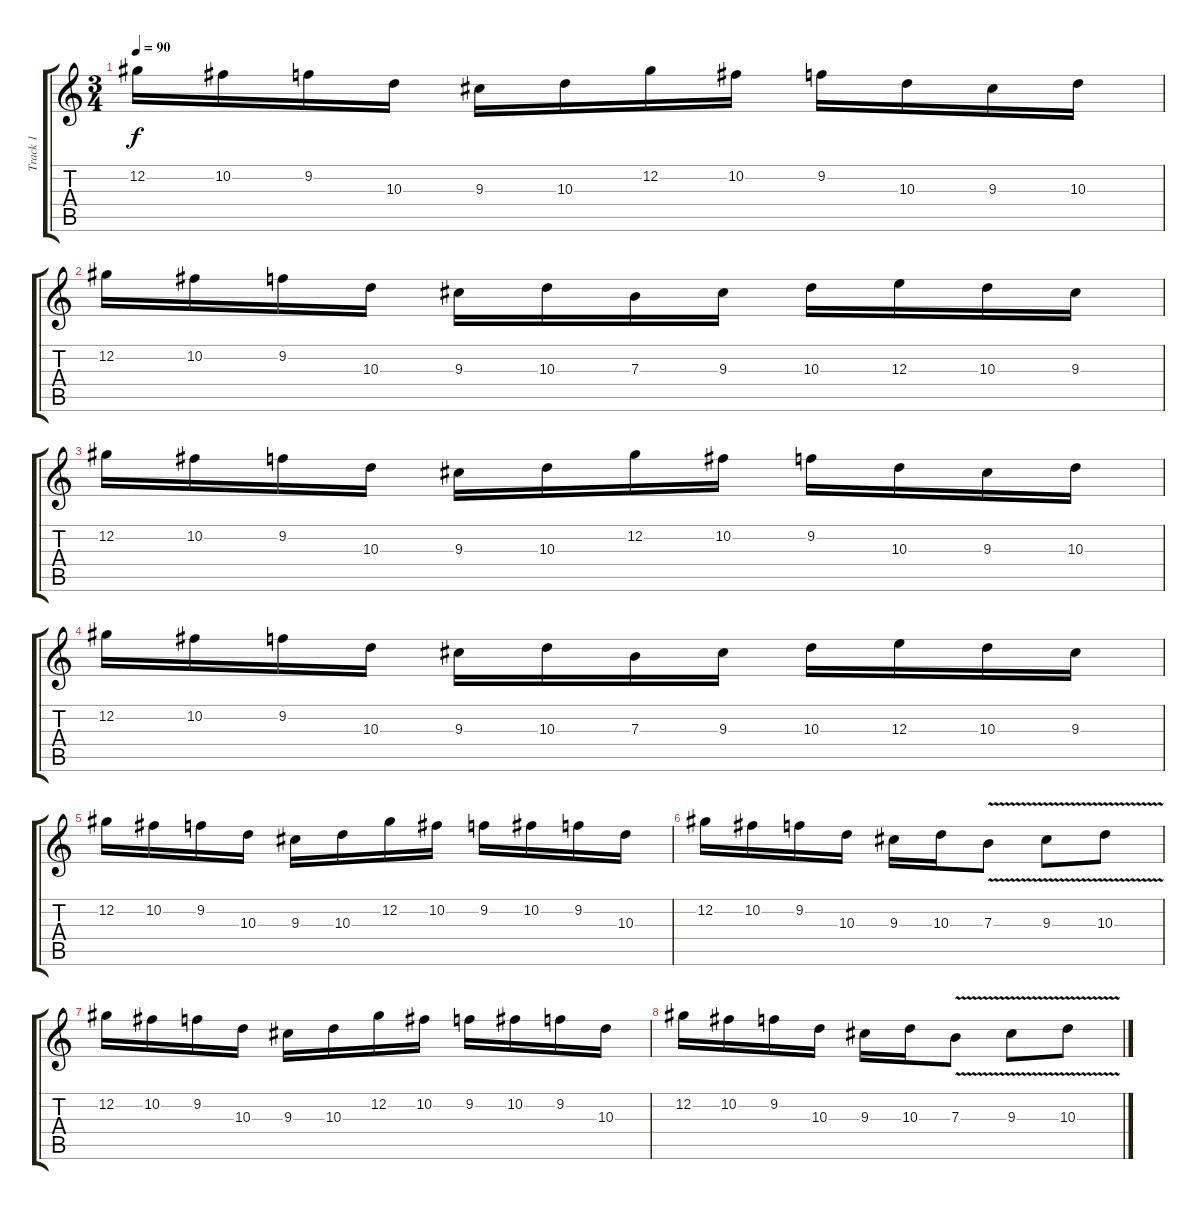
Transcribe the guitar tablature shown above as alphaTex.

\track ("Track 1" "Track 1") {instrument distortionguitar}
\staff {score tabs}
\tuning (Db4 Ab3 E3 B2 Gb2 Db2) {hide}
\ts (3 4)
\tempo 90
\clef g2
\ks c
12.2.16{dy f} 10.2.16 9.2.16 10.3.16 9.3.16 10.3.16 12.2.16 10.2.16 9.2.16 10.3.16 9.3.16 10.3.16 |
12.2.16 10.2.16 9.2.16 10.3.16 9.3.16 10.3.16 7.3.16 9.3.16 10.3.16 12.3.16 10.3.16 9.3.16 |
12.2.16 10.2.16 9.2.16 10.3.16 9.3.16 10.3.16 12.2.16 10.2.16 9.2.16 10.3.16 9.3.16 10.3.16 |
12.2.16 10.2.16 9.2.16 10.3.16 9.3.16 10.3.16 7.3.16 9.3.16 10.3.16 12.3.16 10.3.16 9.3.16 |
12.2.16 10.2.16 9.2.16 10.3.16 9.3.16 10.3.16 12.2.16 10.2.16 9.2.16 10.2.16 9.2.16 10.3.16 |
12.2.16 10.2.16 9.2.16 10.3.16 9.3.16 10.3.16 7.3{v}.8 9.3{v}.8 10.3{v}.8 |
12.2.16 10.2.16 9.2.16 10.3.16 9.3.16 10.3.16 12.2.16 10.2.16 9.2.16 10.2.16 9.2.16 10.3.16 |
12.2.16 10.2.16 9.2.16 10.3.16 9.3.16 10.3.16 7.3{v}.8 9.3{v}.8 10.3{v}.8
